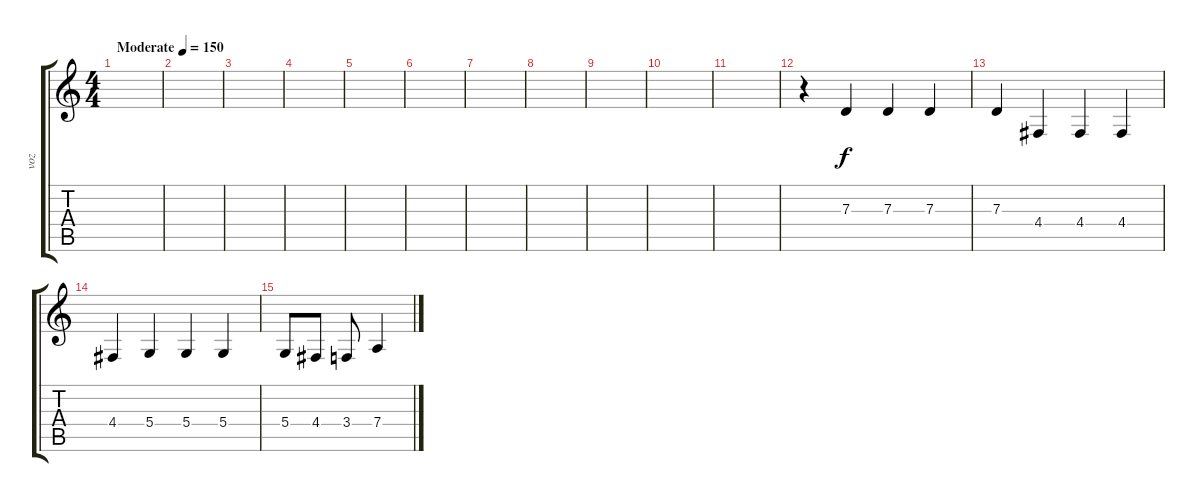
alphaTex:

\track ("voz" "voz") {instrument flute}
\staff {score tabs}
\tuning (E4 B3 G3 D3 A2 E2) {hide}
\ts (4 4)
\tempo (150 "Moderate")
\clef g2
\ks c
|
|
|
|
|
|
|
|
|
|
|
r.4 7.3.4 7.3.4 7.3.4 |
7.3.4 4.4.4 4.4.4 4.4.4 |
4.4.4 5.4.4 5.4.4 5.4.4 |
5.4.8 4.4.8 3.4.8 7.4.4
